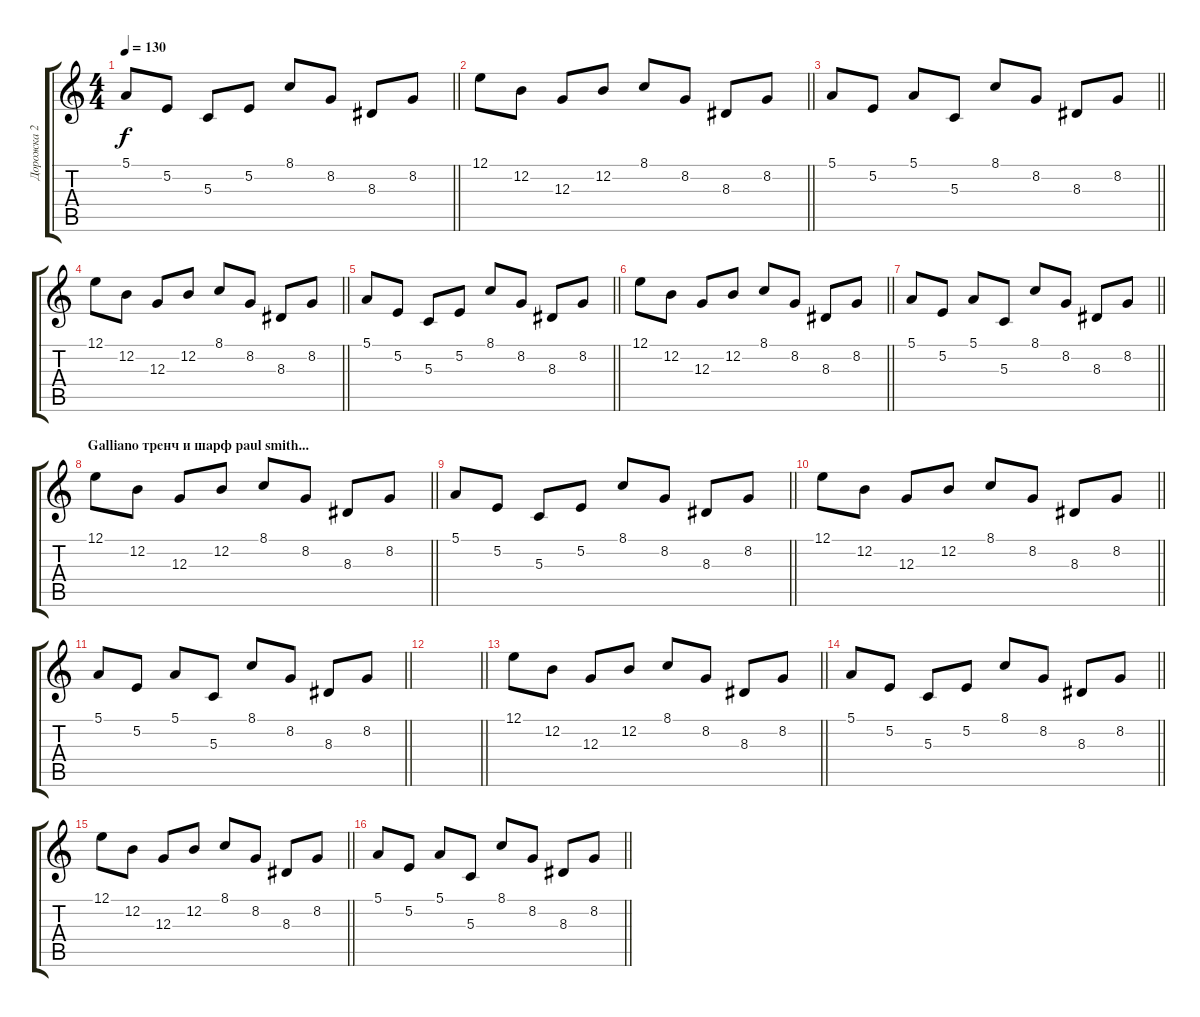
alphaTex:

\track ("Дорожка 2" "Дорожка 2") {instrument brightacousticpiano}
\staff {score tabs}
\tuning (E4 B3 G3 D3 A2 E2) {hide}
\ts (4 4)
\tempo 130
\clef g2
\barLineRight lightlight
\ks c
5.1.8{dy f} 5.2.8 5.3.8 5.2.8 8.1.8 8.2.8 8.3.8 8.2.8 |
\barLineRight lightlight
12.1.8 12.2.8 12.3.8 12.2.8 8.1.8 8.2.8 8.3.8 8.2.8 |
\barLineRight lightlight
5.1.8 5.2.8 5.1.8 5.3.8 8.1.8 8.2.8 8.3.8 8.2.8 |
\barLineRight lightlight
12.1.8{volume 16} 12.2.8 12.3.8 12.2.8 8.1.8 8.2.8 8.3.8 8.2.8 |
\barLineRight lightlight
5.1.8 5.2.8 5.3.8 5.2.8 8.1.8 8.2.8 8.3.8 8.2.8 |
\barLineRight lightlight
12.1.8 12.2.8 12.3.8 12.2.8 8.1.8 8.2.8 8.3.8 8.2.8 |
\barLineRight lightlight
5.1.8 5.2.8 5.1.8 5.3.8 8.1.8 8.2.8 8.3.8 8.2.8 |
\section ("" "Galliano тренч и шарф paul smith...")
\barLineRight lightlight
12.1.8{volume 16} 12.2.8 12.3.8 12.2.8 8.1.8 8.2.8 8.3.8 8.2.8 |
\barLineRight lightlight
5.1.8 5.2.8 5.3.8 5.2.8 8.1.8 8.2.8 8.3.8 8.2.8 |
\barLineRight lightlight
12.1.8 12.2.8 12.3.8 12.2.8 8.1.8 8.2.8 8.3.8 8.2.8 |
\barLineRight lightlight
5.1.8 5.2.8 5.1.8 5.3.8 8.1.8 8.2.8 8.3.8 8.2.8 |
\barLineRight lightlight
|
\barLineRight lightlight
12.1.8 12.2.8 12.3.8 12.2.8 8.1.8 8.2.8 8.3.8 8.2.8 |
\barLineRight lightlight
5.1.8 5.2.8 5.3.8 5.2.8 8.1.8 8.2.8 8.3.8 8.2.8 |
\barLineRight lightlight
12.1.8 12.2.8 12.3.8 12.2.8 8.1.8 8.2.8 8.3.8 8.2.8 |
\barLineRight lightlight
5.1.8 5.2.8 5.1.8 5.3.8 8.1.8 8.2.8 8.3.8 8.2.8
